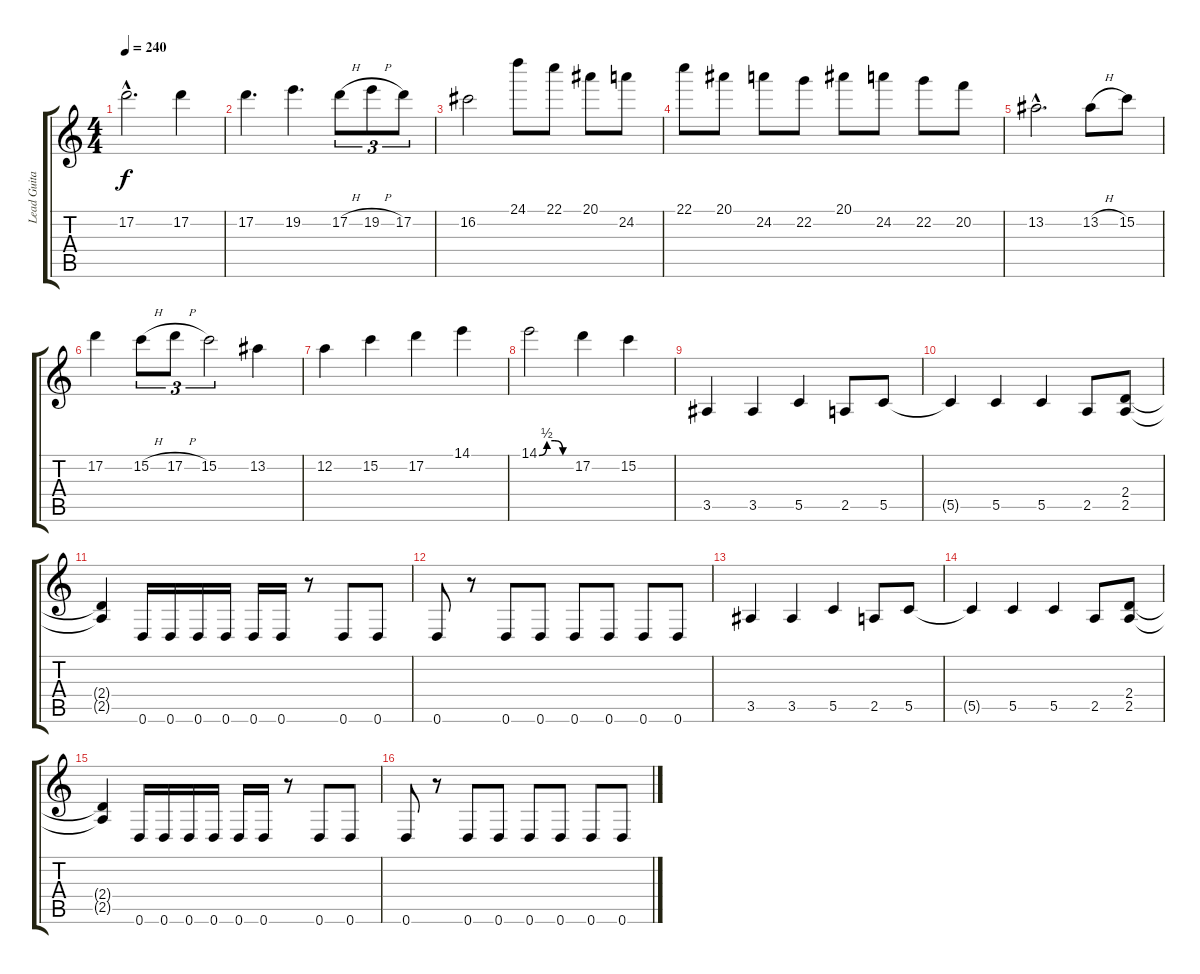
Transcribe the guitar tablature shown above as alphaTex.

\track ("Lead Guitar" "Lead Guita") {instrument distortionguitar}
\staff {score tabs}
\tuning (D4 A3 F3 C3 G2 D2) {hide}
\ts (4 4)
\tempo 240
\clef g2
\ks c
17.2{hac}.2{d dy f} 17.2.4 |
17.2.4{d} 19.2.4{d} 17.2{h}.8{tu (3 2)} 19.2{h}.8{tu (3 2)} 17.2.8{tu (3 2)} |
16.2.2 24.1.8 22.1.8 20.1.8 24.2.8 |
22.1.8 20.1.8 24.2.8 22.2.8 20.1.8 24.2.8 22.2.8 20.2.8 |
13.2{hac}.2{d} 13.2{h}.8 15.2.8 |
17.2.4 15.2{h}.8{tu (3 2)} 17.2{h}.8{tu (3 2)} 15.2.2{tu (3 2)} 13.2.4 |
12.2.4 15.2.4 17.2.4 14.1.4 |
14.1{be (custom 0 0 15 2 30 2 45 0 60 0)}.2 17.2.4 15.2.4 |
3.5.4 3.5.4 5.5.4 2.5.8 5.5.8 |
5.5{t}.4 5.5.4 5.5.4 2.5.8 (2.4 2.5).8 |
(2.4{t} 2.5{t}).4 0.6.16 0.6.16 0.6.16 0.6.16 0.6.16 0.6.16 r.8 0.6.8 0.6.8 |
0.6.8 r.8 0.6.8 0.6.8 0.6.8 0.6.8 0.6.8 0.6.8 |
3.5.4 3.5.4 5.5.4 2.5.8 5.5.8 |
5.5{t}.4 5.5.4 5.5.4 2.5.8 (2.4 2.5).8 |
(2.4{t} 2.5{t}).4 0.6.16 0.6.16 0.6.16 0.6.16 0.6.16 0.6.16 r.8 0.6.8 0.6.8 |
0.6.8 r.8 0.6.8 0.6.8 0.6.8 0.6.8 0.6.8 0.6.8
